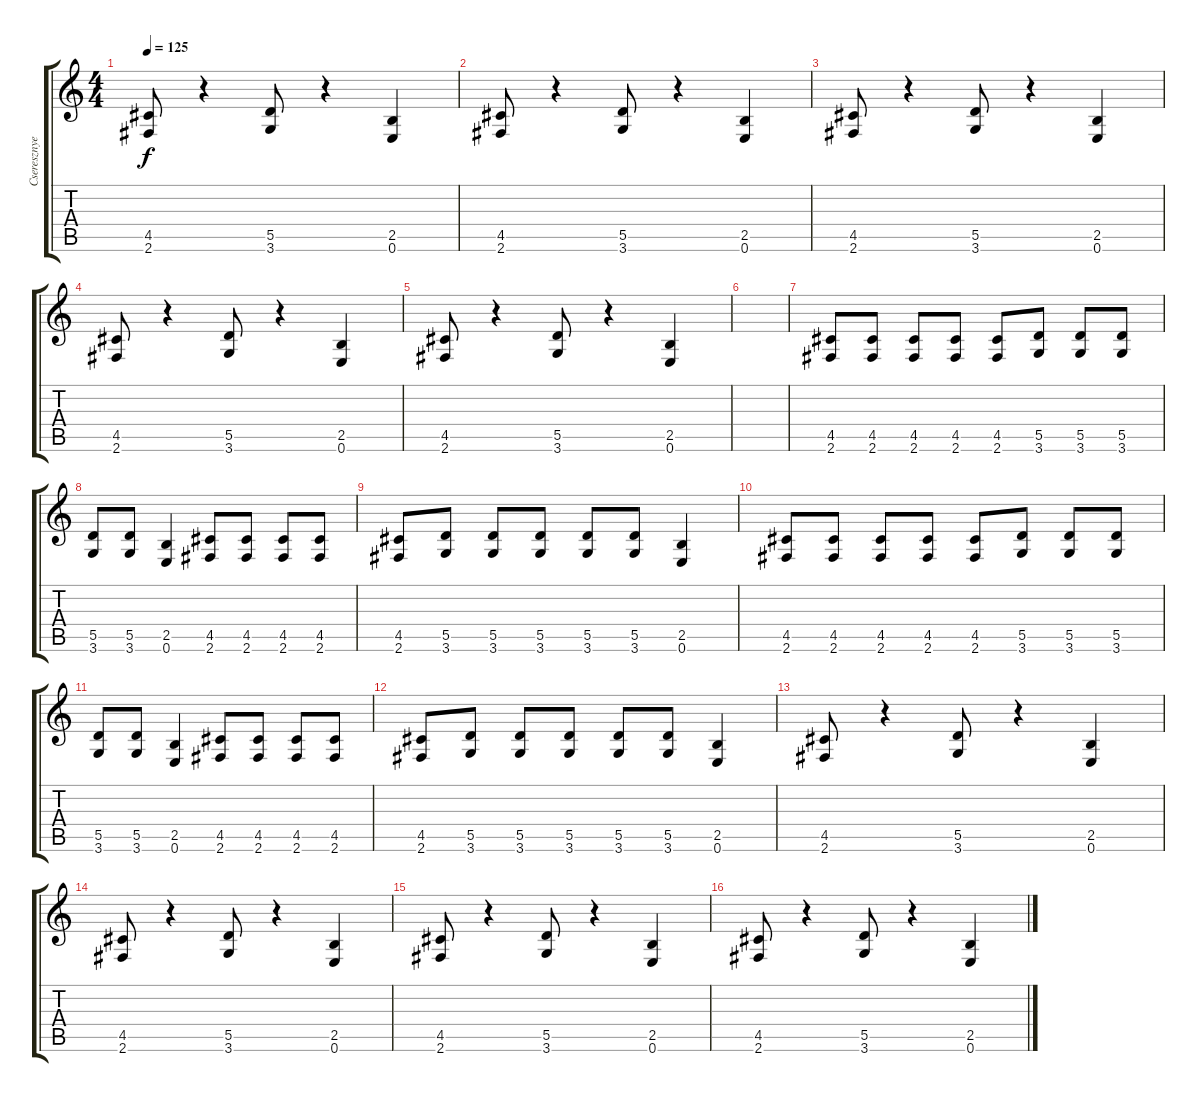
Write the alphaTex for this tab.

\track ("Cseresznye" "Cseresznye") {instrument distortionguitar}
\staff {score tabs}
\tuning (E4 B3 G3 D3 A2 E2) {hide}
\ts (4 4)
\tempo 125
\clef g2
\ks c
(4.5 2.6).8{dy f} r.4 (5.5 3.6).8 r.4 (2.5 0.6).4 |
(4.5 2.6).8 r.4 (5.5 3.6).8 r.4 (2.5 0.6).4 |
(4.5 2.6).8 r.4 (5.5 3.6).8 r.4 (2.5 0.6).4 |
(4.5 2.6).8 r.4 (5.5 3.6).8 r.4 (2.5 0.6).4 |
(4.5 2.6).8 r.4 (5.5 3.6).8 r.4 (2.5 0.6).4 |
|
(4.5 2.6).8 (4.5 2.6).8 (4.5 2.6).8 (4.5 2.6).8 (4.5 2.6).8 (5.5 3.6).8 (5.5 3.6).8 (5.5 3.6).8 |
(5.5 3.6).8 (5.5 3.6).8 (2.5 0.6).4 (4.5 2.6).8 (4.5 2.6).8 (4.5 2.6).8 (4.5 2.6).8 |
(4.5 2.6).8 (5.5 3.6).8 (5.5 3.6).8 (5.5 3.6).8 (5.5 3.6).8 (5.5 3.6).8 (2.5 0.6).4 |
(4.5 2.6).8 (4.5 2.6).8 (4.5 2.6).8 (4.5 2.6).8 (4.5 2.6).8 (5.5 3.6).8 (5.5 3.6).8 (5.5 3.6).8 |
(5.5 3.6).8 (5.5 3.6).8 (2.5 0.6).4 (4.5 2.6).8 (4.5 2.6).8 (4.5 2.6).8 (4.5 2.6).8 |
(4.5 2.6).8 (5.5 3.6).8 (5.5 3.6).8 (5.5 3.6).8 (5.5 3.6).8 (5.5 3.6).8 (2.5 0.6).4 |
(4.5 2.6).8 r.4 (5.5 3.6).8 r.4 (2.5 0.6).4 |
(4.5 2.6).8 r.4 (5.5 3.6).8 r.4 (2.5 0.6).4 |
(4.5 2.6).8 r.4 (5.5 3.6).8 r.4 (2.5 0.6).4 |
(4.5 2.6).8 r.4 (5.5 3.6).8 r.4 (2.5 0.6).4
